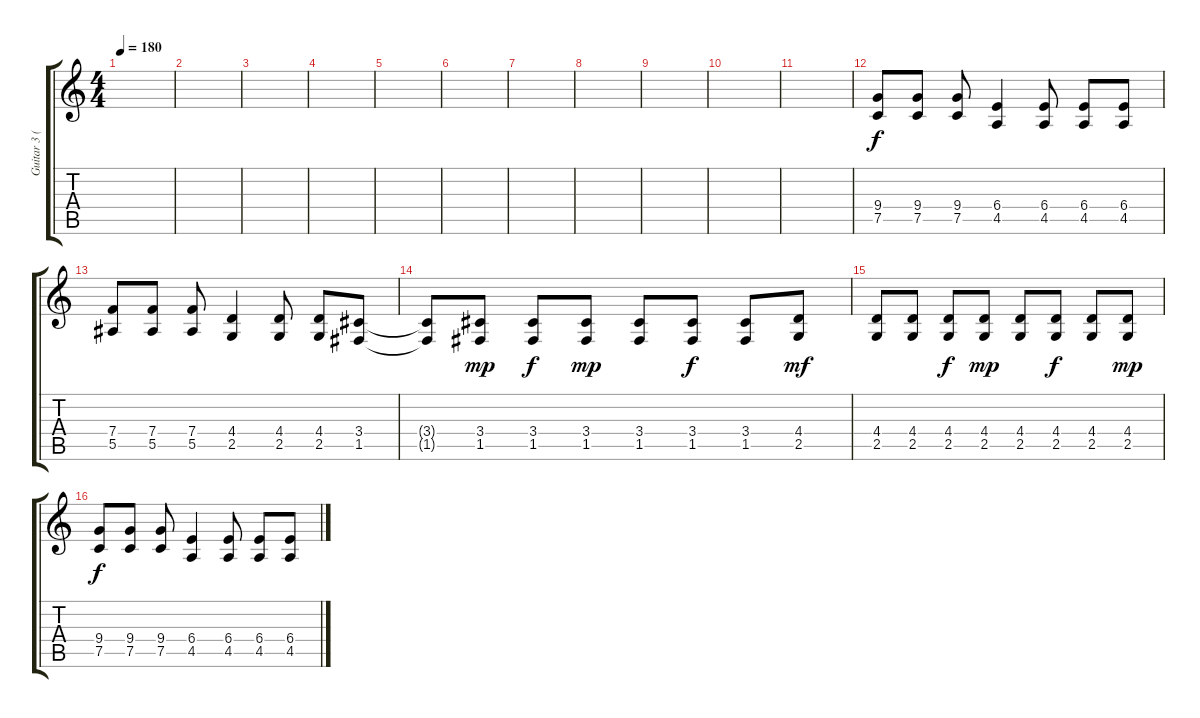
\track ("Guitar 3 (Rhytm)" "Guitar 3 (") {instrument distortionguitar}
\staff {score tabs}
\tuning (C4 G3 Eb3 Bb2 F2 C2) {hide}
\ts (4 4)
\tempo 180
\clef g2
\ks c
|
|
|
|
|
|
|
|
|
|
|
(9.4 7.5).8 (9.4 7.5).8 (9.4 7.5).8 (6.4 4.5).4 (6.4 4.5).8 (6.4 4.5).8 (6.4 4.5).8 |
(7.4 5.5).8 (7.4 5.5).8 (7.4 5.5).8 (4.4 2.5).4 (4.4 2.5).8 (4.4 2.5).8 (3.4 1.5).8 |
(3.4{t} 1.5{t}).8 (3.4 1.5).8{dy mp} (3.4 1.5).8{dy f} (3.4 1.5).8{dy mp} (3.4 1.5).8 (3.4 1.5).8{dy f} (3.4 1.5).8 (4.4 2.5).8{dy mf} |
(4.4 2.5).8 (4.4 2.5).8 (4.4 2.5).8{dy f} (4.4 2.5).8{dy mp} (4.4 2.5).8 (4.4 2.5).8{dy f} (4.4 2.5).8 (4.4 2.5).8{dy mp} |
(9.4 7.5).8{dy f} (9.4 7.5).8 (9.4 7.5).8 (6.4 4.5).4 (6.4 4.5).8 (6.4 4.5).8 (6.4 4.5).8
